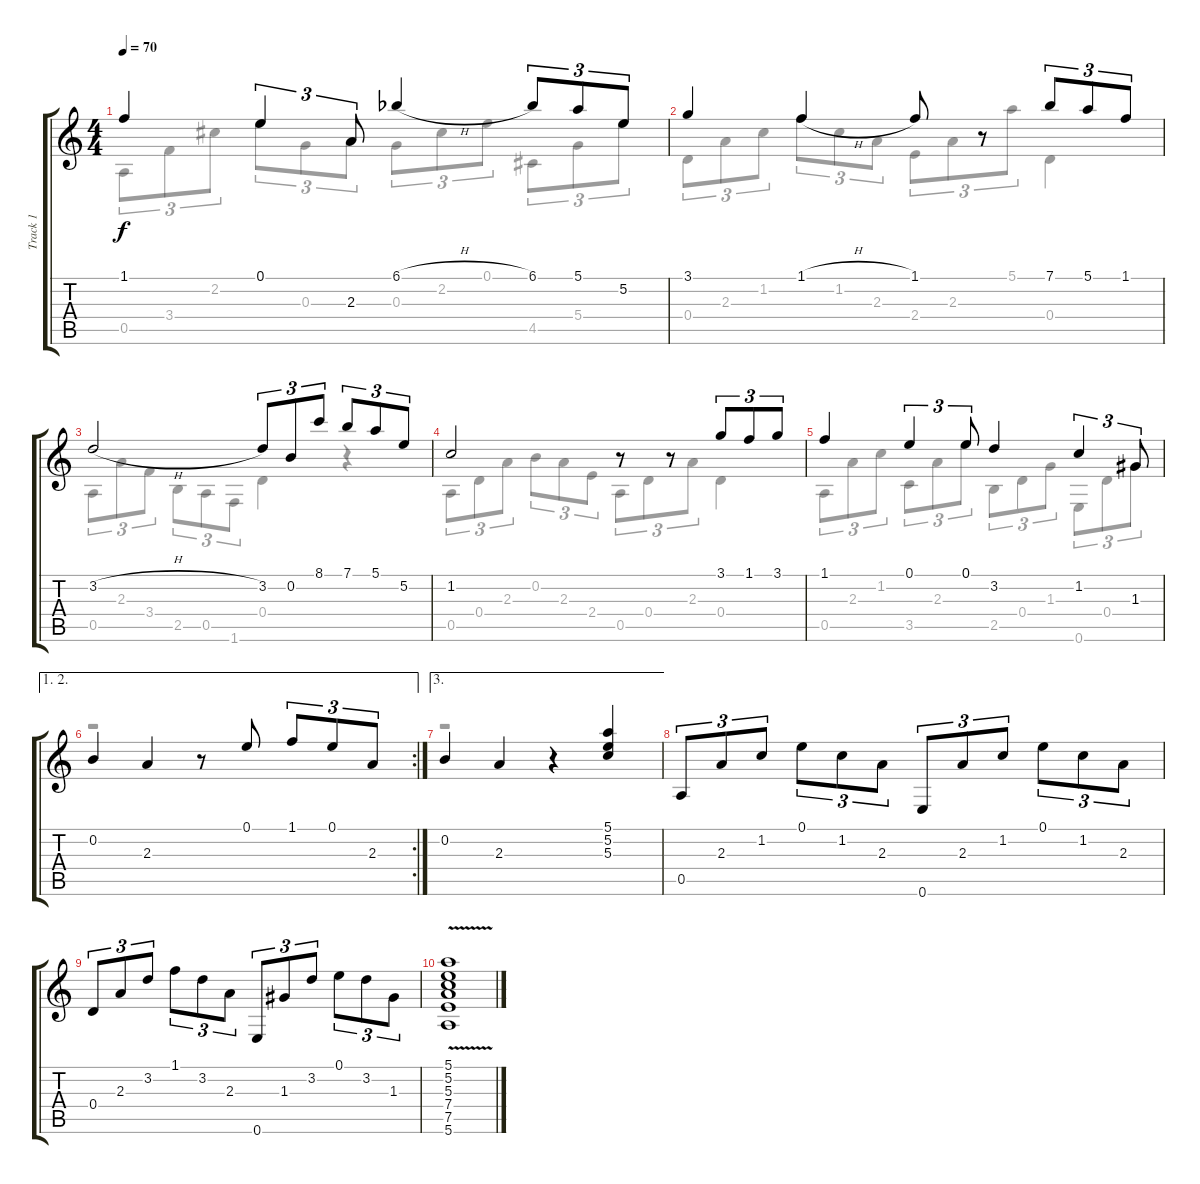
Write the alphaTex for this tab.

\track ("Track 1" "Track 1") {instrument acousticguitarnylon}
\staff {score tabs}
\tuning (E4 B3 G3 D3 A2 E2) {hide}
\voice
\ts (4 4)
\tempo 70
\clef g2
\ks c
1.1.4{dy f beam Up} 0.1.4{tu (3 2) beam Up} 2.3.8{tu (3 2) beam Up} 6.1{h acc b}.4{beam Up} 6.1{acc b}.8{tu (3 2) beam Up} 5.1.8{tu (3 2) beam Up} 5.2.8{tu (3 2) beam Up} |
3.1.4{beam Up} 1.1{h}.4{beam Up} 1.1.8{beam Up} r.8{beam Up} 7.1.8{tu (3 2) beam Up} 5.1.8{tu (3 2) beam Up} 1.1.8{tu (3 2) beam Up} |
3.2{h}.2{beam Up} 3.2.8{tu (3 2) beam Up} 0.2.8{tu (3 2)} 8.1.8{tu (3 2)} 7.1.8{tu (3 2)} 5.1.8{tu (3 2)} 5.2.8{tu (3 2)} |
1.2.2 r.8 r.8 3.1.8{tu (3 2)} 1.1.8{tu (3 2)} 3.1.8{tu (3 2)} |
1.1.4{beam Up} 0.1.4{tu (3 2) beam Up} 0.1.8{tu (3 2) beam Up} 3.2.4{beam Up} 1.2.4{tu (3 2) beam Up} 1.3.8{tu (3 2) beam Up} |
\ae (1 2)
\rc 2
0.2.4{beam Up} 2.3.4 r.8 0.1.8 1.1.8{tu (3 2)} 0.1.8{tu (3 2)} 2.3.8{tu (3 2)} |
\ae 3
0.2.4 2.3.4 r.4 (5.1 5.2 5.3).4 |
0.5.8{tu (3 2)} 2.3.8{tu (3 2)} 1.2.8{tu (3 2)} 0.1.8{tu (3 2)} 1.2.8{tu (3 2)} 2.3.8{tu (3 2)} 0.6.8{tu (3 2)} 2.3.8{tu (3 2)} 1.2.8{tu (3 2)} 0.1.8{tu (3 2)} 1.2.8{tu (3 2)} 2.3.8{tu (3 2)} |
0.4.8{tu (3 2)} 2.3.8{tu (3 2)} 3.2.8{tu (3 2)} 1.1.8{tu (3 2)} 3.2.8{tu (3 2)} 2.3.8{tu (3 2)} 0.6.8{tu (3 2)} 1.3.8{tu (3 2)} 3.2.8{tu (3 2)} 0.1.8{tu (3 2)} 3.2.8{tu (3 2)} 1.3.8{tu (3 2)} |
(5.1 5.2 5.3 7.4 7.5 5.6{v}).1
\voice
\clef g2
\ottava regular
\simile none
\ks c
0.5.8{tu (3 2) dy f} 3.4.8{tu (3 2)} 2.2.8{tu (3 2)} 0.1.8{tu (3 2)} 0.3.8{tu (3 2)} 2.3.8{tu (3 2)} 0.3.8{tu (3 2)} 2.2.8{tu (3 2)} 0.1.8{tu (3 2)} 4.5.8{tu (3 2)} 5.4.8{tu (3 2)} 5.2.8{tu (3 2)} |
0.4.8{tu (3 2)} 2.3.8{tu (3 2)} 1.2.8{tu (3 2)} 1.1.8{tu (3 2)} 1.2.8{tu (3 2)} 2.3.8{tu (3 2)} 2.4.8{tu (3 2)} 2.3.8{tu (3 2)} 5.1.8{tu (3 2)} 0.4.4 |
0.5.8{tu (3 2)} 2.3.8{tu (3 2)} 3.4.8{tu (3 2)} 2.5.8{tu (3 2)} 0.5.8{tu (3 2)} 1.6.8{tu (3 2)} 0.4.4 r.4 |
0.5.8{tu (3 2)} 0.4.8{tu (3 2)} 2.3.8{tu (3 2)} 0.2.8{tu (3 2)} 2.3.8{tu (3 2)} 2.4.8{tu (3 2)} 0.5.8{tu (3 2)} 0.4.8{tu (3 2)} 2.3.8{tu (3 2)} 0.4.4 |
0.5.8{tu (3 2)} 2.3.8{tu (3 2)} 1.2.8{tu (3 2)} 3.5.8{tu (3 2)} 2.3.8{tu (3 2)} 0.1.8{tu (3 2)} 2.5.8{tu (3 2)} 0.4.8{tu (3 2)} 1.3.8{tu (3 2)} 0.6.8{tu (3 2)} 0.4.8{tu (3 2)} 1.3.8{tu (3 2)} |
r.1 |
r.1 |
|
|
